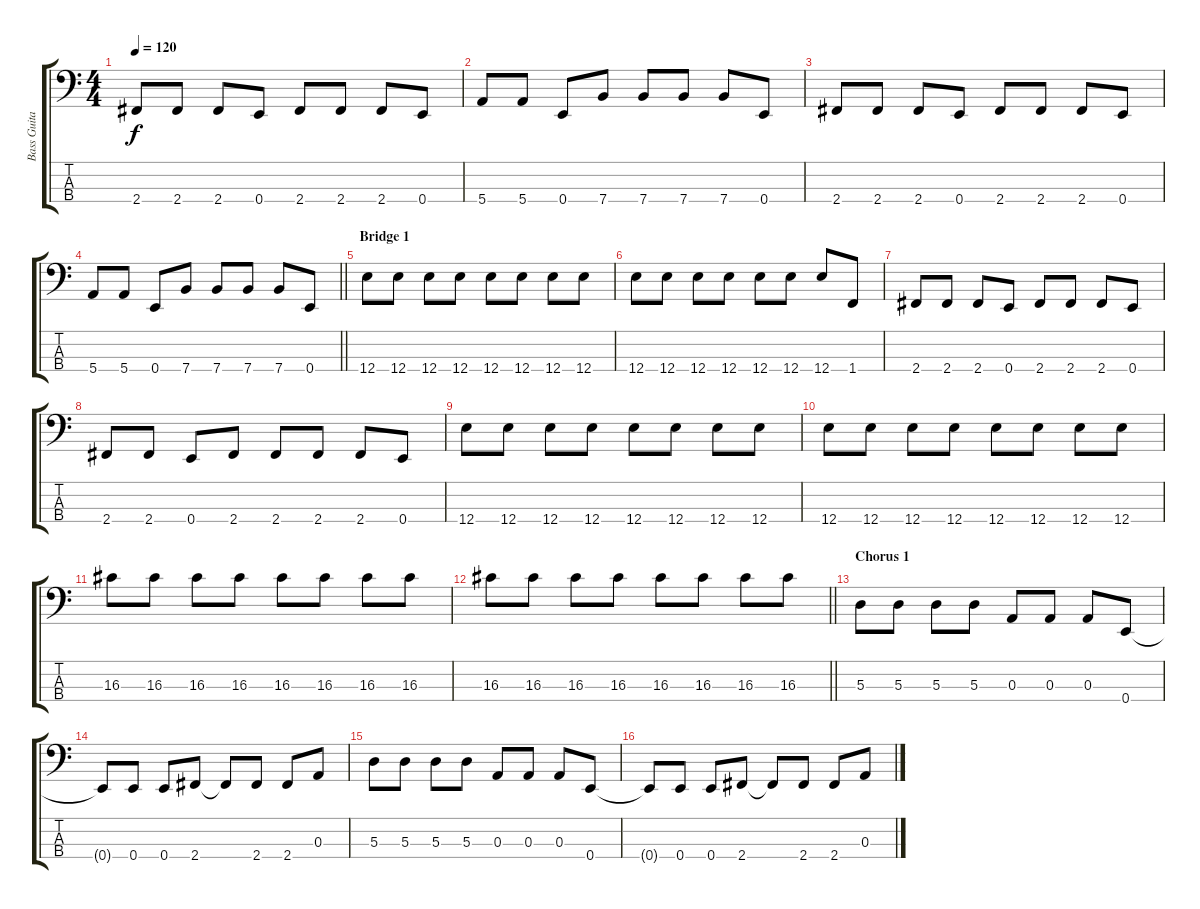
\track ("Bass Guitar" "Bass Guita") {instrument electricbasspick}
\staff {score tabs}
\tuning (G2 D2 A1 E1) {hide}
\ts (4 4)
\tempo 120
\clef f4
\ks c
2.4.8{dy f} 2.4.8 2.4.8 0.4.8 2.4.8 2.4.8 2.4.8 0.4.8 |
5.4.8 5.4.8 0.4.8 7.4.8 7.4.8 7.4.8 7.4.8 0.4.8 |
2.4.8 2.4.8 2.4.8 0.4.8 2.4.8 2.4.8 2.4.8 0.4.8 |
\barLineRight lightlight
5.4.8 5.4.8 0.4.8 7.4.8 7.4.8 7.4.8 7.4.8 0.4.8 |
\section ("" "Bridge 1")
12.4.8 12.4.8 12.4.8 12.4.8 12.4.8 12.4.8 12.4.8 12.4.8 |
12.4.8 12.4.8 12.4.8 12.4.8 12.4.8 12.4.8 12.4.8 1.4.8 |
2.4.8 2.4.8 2.4.8 0.4.8 2.4.8 2.4.8 2.4.8 0.4.8 |
2.4.8 2.4.8 0.4.8 2.4.8 2.4.8 2.4.8 2.4.8 0.4.8 |
12.4.8 12.4.8 12.4.8 12.4.8 12.4.8 12.4.8 12.4.8 12.4.8 |
12.4.8 12.4.8 12.4.8 12.4.8 12.4.8 12.4.8 12.4.8 12.4.8 |
16.3.8 16.3.8 16.3.8 16.3.8 16.3.8 16.3.8 16.3.8 16.3.8 |
\barLineRight lightlight
16.3.8 16.3.8 16.3.8 16.3.8 16.3.8 16.3.8 16.3.8 16.3.8 |
\section ("" "Chorus 1")
5.3.8 5.3.8 5.3.8 5.3.8 0.3.8 0.3.8 0.3.8 0.4.8 |
0.4{t}.8 0.4.8 0.4.8 2.4.8 2.4{t}.8 2.4.8 2.4.8 0.3.8 |
5.3.8 5.3.8 5.3.8 5.3.8 0.3.8 0.3.8 0.3.8 0.4.8 |
0.4{t}.8 0.4.8 0.4.8 2.4.8 2.4{t}.8 2.4.8 2.4.8 0.3.8
